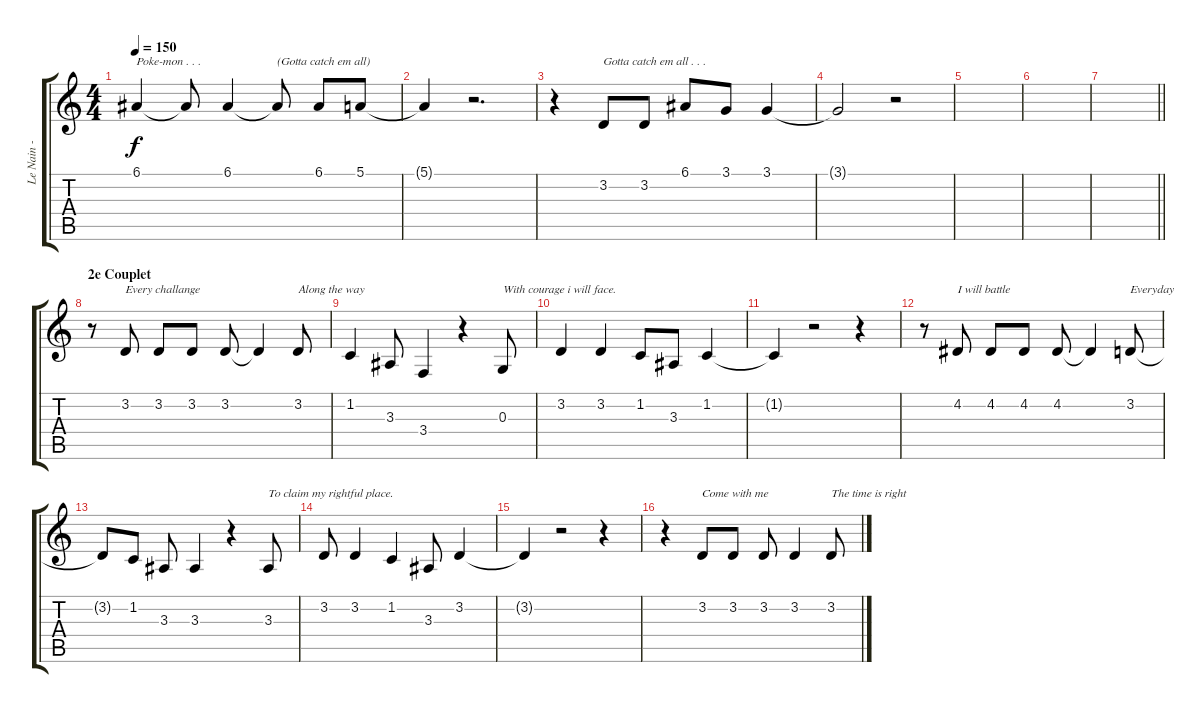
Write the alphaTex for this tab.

\track ("Le Nain - Chant" "Le Nain - ") {instrument bassoon}
\staff {score tabs}
\tuning (E4 B3 G3 D3 A2 E2) {hide}
\ts (4 4)
\tempo 150
\clef g2
\ks c
6.1.4{txt "Poke-mon . . ." dy f} 6.1{t}.8 6.1.4 6.1{t}.8{txt "(Gotta catch em all)"} 6.1.8 5.1.8 |
5.1{t}.4 r.2{d} |
r.4 3.2.8{txt "Gotta catch em all . . ."} 3.2.8 6.1.8 3.1.8 3.1.4 |
3.1{t}.2 r.2 |
|
|
\barLineRight lightlight
|
\section ("" "2e Couplet")
r.8 3.2.8{txt "Every challange"} 3.2.8 3.2.8 3.2.8 3.2{t}.4 3.2.8{txt "Along the way"} |
1.2.4 3.3.8 3.4.4 r.4 0.3.8{txt "With courage i will face."} |
3.2.4 3.2.4 1.2.8 3.3.8 1.2.4 |
1.2{t}.4 r.2 r.4 |
r.8 4.2.8{txt "I will battle"} 4.2.8 4.2.8 4.2.8 4.2{t}.4 3.2.8{txt "Everyday"} |
3.2{t}.8 1.2.8 3.3.8 3.3.4 r.4 3.3.8{txt "To claim my rightful place."} |
3.2.8 3.2.4 1.2.4 3.3.8 3.2.4 |
3.2{t}.4 r.2 r.4 |
r.4 3.2.8{txt "Come with me"} 3.2.8 3.2.8 3.2.4 3.2.8{txt "The time is right"}
